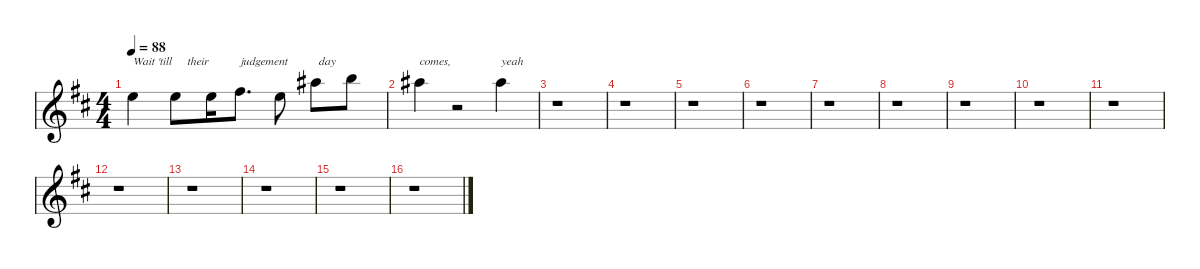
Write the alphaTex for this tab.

\defaultSystemsLayout 4
\hideDynamics
\bracketExtendMode nobrackets
\singleTrackTrackNamePolicy hidden
\multiTrackTrackNamePolicy hidden
\firstSystemTrackNameMode fullname
\firstSystemTrackNameOrientation horizontal
\otherSystemsTrackNameOrientation horizontal
\track ("Vocals" "sax.") {instrument tenorsax}
\staff {score}
\tuning (E4 B3 G3 D3 A2 E2)
\displaytranspose 14
\ts (4 4)
\tempo 88
\clef g2
\ks d
12.4{acc forcenatural}.4{txt "Wait 'till" dy fff beam Down} 12.4{acc forcenatural}.8{txt "    their" beam Down} 12.4{acc forcenatural}.16{beam Down} 14.4{acc #}.8{d txt "judgement" beam Down} 12.4{acc forcenatural}.8{beam Down} 13.3{acc #}.8{txt " day" beam Down} 14.3{acc forcenatural}.8{beam Down} |
13.3{acc #}.4{txt "comes," beam Down} r.2{beam Down} 13.3{acc #}.4{txt "yeah" beam Down} |
r.1{beam Down} |
r.1{beam Down} |
r.1{beam Down} |
r.1{beam Down} |
r.1{beam Down} |
r.1{beam Down} |
r.1{beam Down} |
r.1{beam Down} |
r.1{beam Down} |
r.1{beam Down} |
r.1{beam Down} |
r.1{beam Down} |
r.1{beam Down} |
r.1{beam Down}
